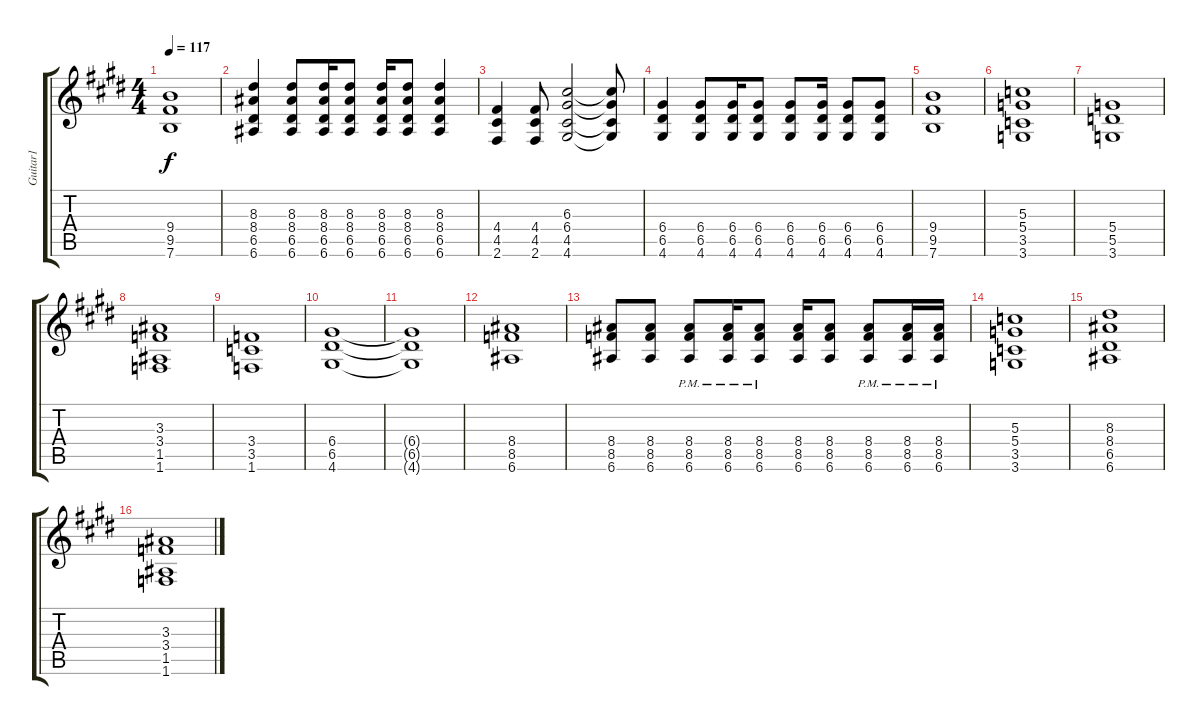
\track ("Guitar1" "Guitar1") {instrument distortionguitar}
\staff {score tabs}
\tuning (E4 B3 G3 D3 A2 E2) {hide}
\ts (4 4)
\tempo 117
\clef g2
\ks c#minor
(9.4 9.5 7.6).1{dy f} |
(8.3 8.4 6.5 6.6).4 (8.3 8.4 6.5 6.6).8 (8.3 8.4 6.5 6.6).16 (8.3 8.4 6.5 6.6).8 (8.3 8.4 6.5 6.6).16 (8.3 8.4 6.5 6.6).8 (8.3 8.4 6.5 6.6).4 |
(4.4 4.5 2.6).4 (4.4 4.5 2.6).8 (6.3 6.4 4.5 4.6).2 (6.3{t} 6.4{t} 4.5{t} 4.6{t}).8 |
(6.4 6.5 4.6).4 (6.4 6.5 4.6).8 (6.4 6.5 4.6).16 (6.4 6.5 4.6).8 (6.4 6.5 4.6).8 (6.4 6.5 4.6).16 (6.4 6.5 4.6).8 (6.4 6.5 4.6).8 |
(9.4 9.5 7.6).1 |
(5.3 5.4 3.5 3.6).1 |
(5.4 5.5 3.6).1 |
(3.3 3.4 1.5 1.6).1 |
(3.4 3.5 1.6).1 |
(6.4 6.5 4.6).1 |
(6.4{t} 6.5{t} 4.6{t}).1 |
(8.4 8.5 6.6).1 |
(8.4 8.5 6.6).8 (8.4 8.5 6.6).8 (8.4{pm} 8.5{pm} 6.6{pm}).8 (8.4{pm} 8.5{pm} 6.6{pm}).16 (8.4{pm} 8.5{pm} 6.6{pm}).8 (8.4 8.5 6.6).16 (8.4 8.5 6.6).8 (8.4{pm} 8.5{pm} 6.6{pm}).8 (8.4{pm} 8.5{pm} 6.6{pm}).16 (8.4{pm} 8.5{pm} 6.6{pm}).16 |
(5.3 5.4 3.5 3.6).1 |
(8.3 8.4 6.5 6.6).1 |
(3.3 3.4 1.5 1.6).1
